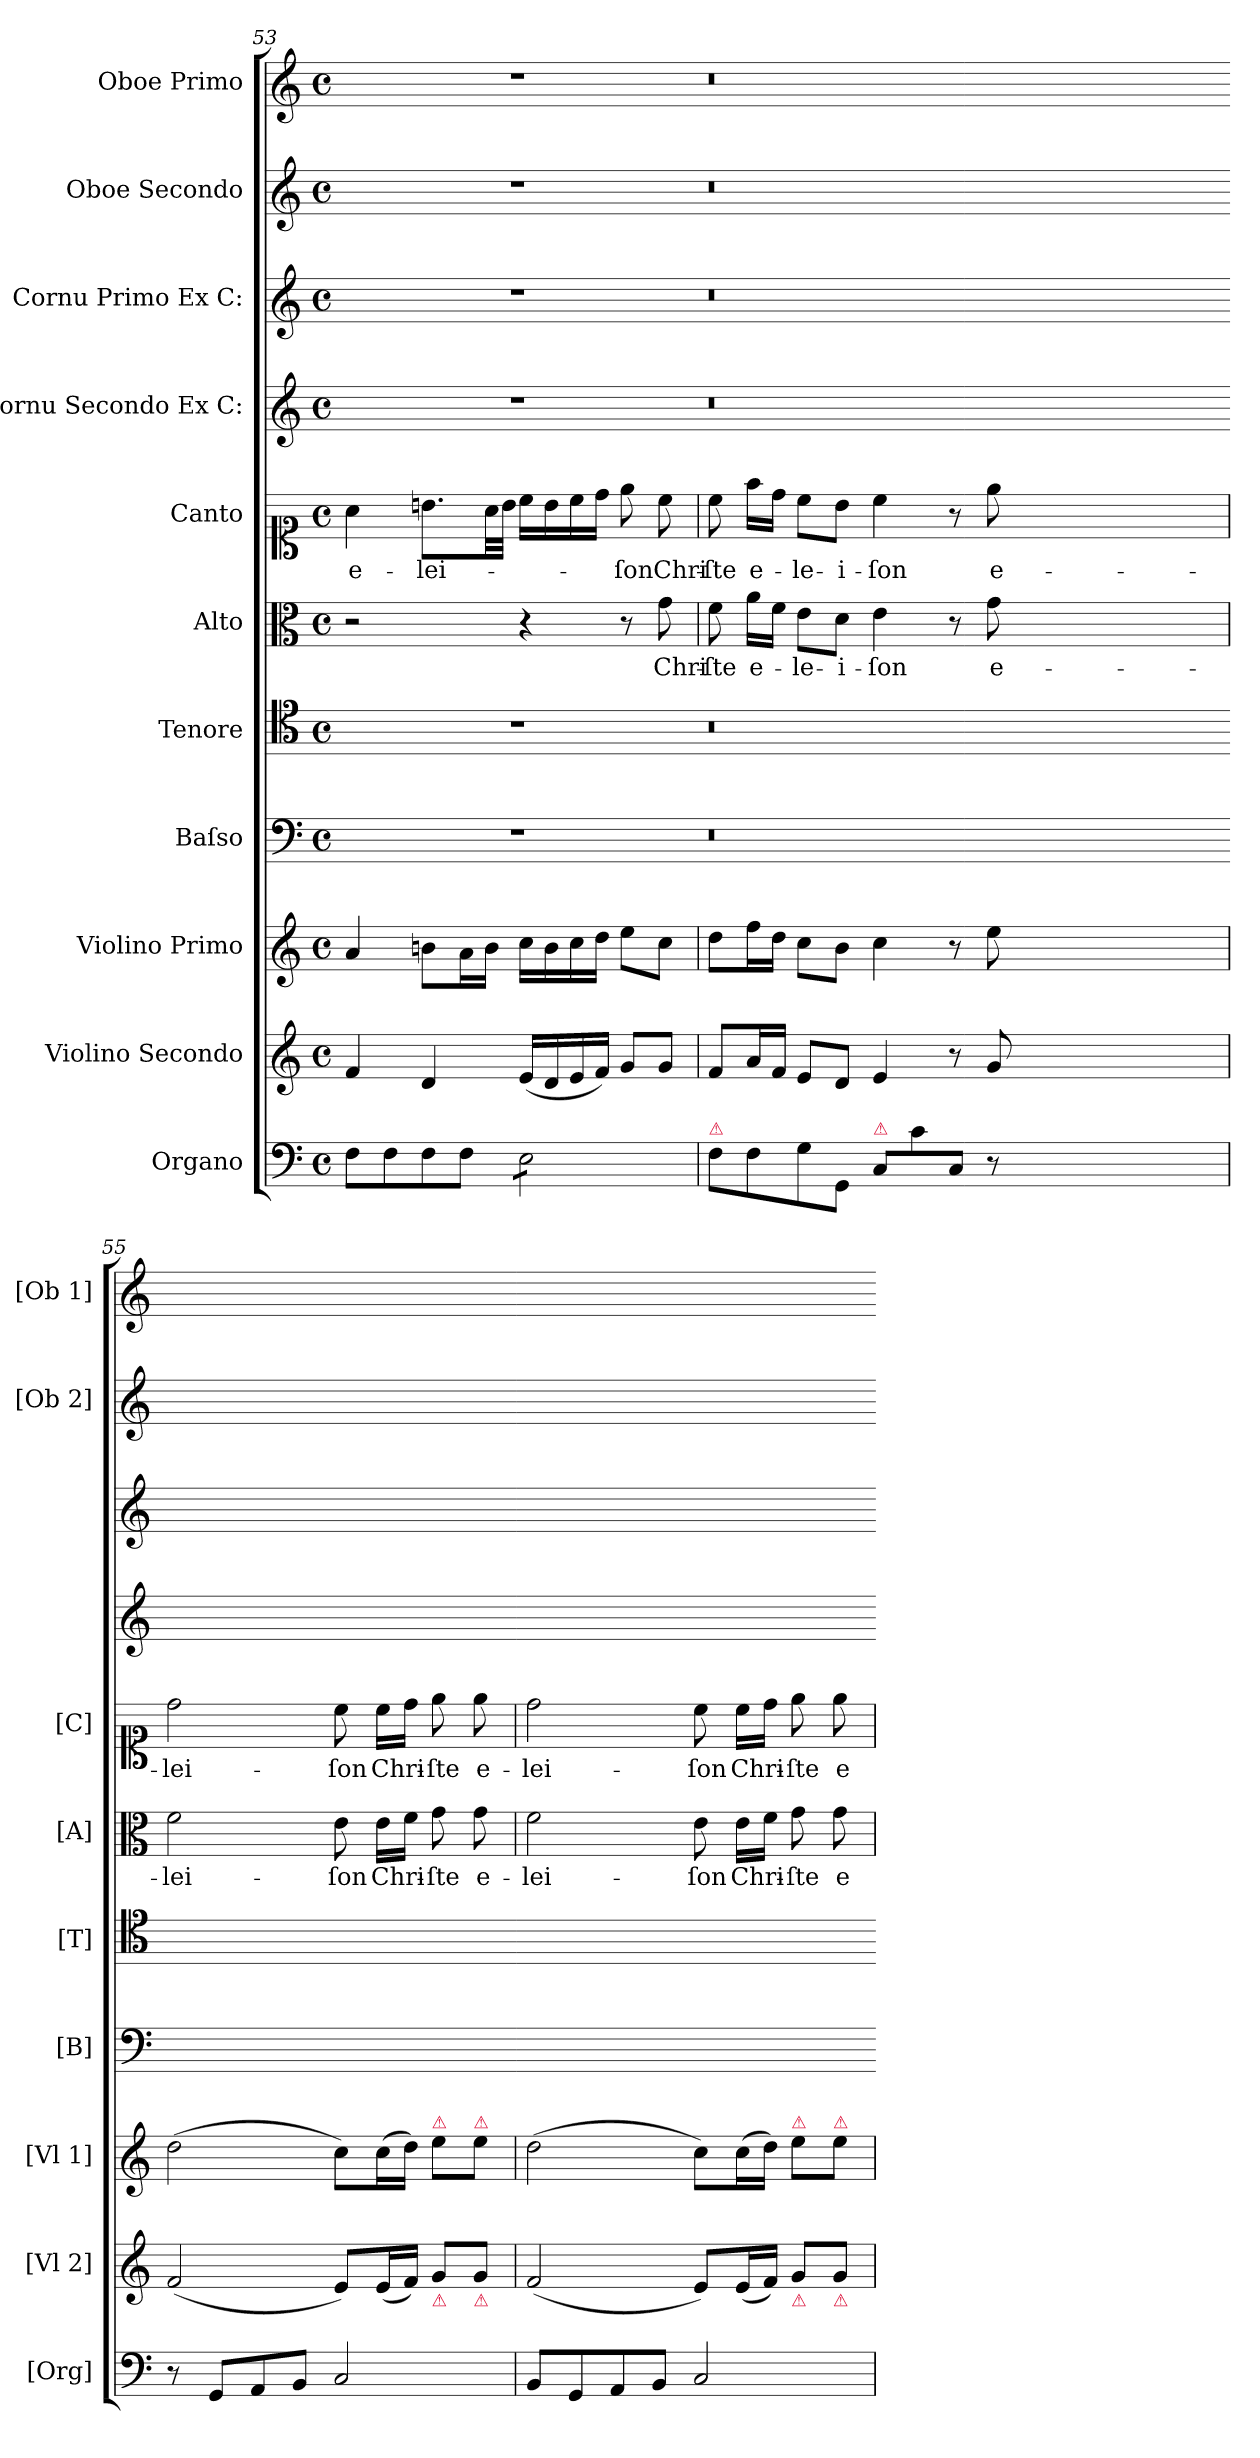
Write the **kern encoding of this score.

**kern	**kern	**kern	**kern	**kern	**kern	**text	**kern	**text	**kern	**kern	**kern	**kern
*part11	*part10	*part9	*part8	*part7	*part6	*part6	*part5	*part5	*part4	*part3	*part2	*part1
*staff11	*staff10	*staff9	*staff8	*staff7	*staff6	*staff6	*staff5	*staff5	*staff4	*staff3	*staff2	*staff1
*I"Organo	*I"Violino Secondo	*I"Violino Primo	*I"Baſso	*I"Tenore	*I"Alto	*	*I"Canto	*	*I"Cornu Secondo Ex C:	*I"Cornu Primo Ex C:	*I"Oboe Secondo	*I"Oboe Primo
*I'[Org]	*I'[Vl 2]	*I'[Vl 1]	*I'[B]	*I'[T]	*I'[A]	*	*I'[C]	*	*	*	*I'[Ob 2]	*I'[Ob 1]
*clefF4	*clefG2	*clefG2	*clefF4	*clefC4	*clefC3	*	*clefC1	*	*clefG2	*clefG2	*clefG2	*clefG2
*k[]	*k[]	*k[]	*k[]	*k[]	*k[]	*	*k[]	*	*k[]	*k[]	*k[]	*k[]
*C:	*C:	*C:	*C:	*C:	*C:	*	*C:	*	*C:	*C:	*C:	*C:
*M4/4	*M4/4	*M4/4	*M4/4	*M4/4	*M4/4	*	*M4/4	*	*M4/4	*M4/4	*M4/4	*M4/4
*met(c)	*met(c)	*met(c)	*met(c)	*met(c)	*met(c)	*	*met(c)	*	*met(c)	*met(c)	*met(c)	*met(c)
=53	=53	=53	=53	=53	=53	=53	=53	=53	=53	=53	=53	=53
!	!	!	!	!	!	!	!	!LO:LY:i	!	!	!	!
8F\L	4f/	4a/	1r	1r	2r	.	4a\	e-	1r	1r	1r	1r
8F\	.	.	.	.	.	.	.	.	.	.	.	.
!	!	!	!	!	!	!	!	!LO:LY:i	!	!	!	!
8F\	4d/	8bn\L	.	.	.	.	8.bn\L	-lei-	.	.	.	.
8F\J	.	16a\L	.	.	.	.	.	.	.	.	.	.
.	.	16b\JJ	.	.	.	.	32a\LL	.	.	.	.	.
.	.	.	.	.	.	.	32b\JJJ	.	.	.	.	.
*tremolo	*	*	*	*	*	*	*	*	*	*	*	*
8E\L	(<16e/LL	16cc\LL	.	.	4r	.	16cc\LL	.	.	.	.	.
.	16d/	16b\	.	.	.	.	16b\	.	.	.	.	.
8E\	16e/	16cc\	.	.	.	.	16cc\	.	.	.	.	.
.	16f/JJ)	16dd\JJ	.	.	.	.	16dd\JJ	.	.	.	.	.
!	!	!	!	!	!	!	!	!LO:LY:i	!	!	!	!
8E\	8g/L	8ee\L	.	.	8r	.	8ee\	-ſon	.	.	.	.
8E\J	8g/J	8cc\J	.	.	8g\	Chri-	8cc\	Chri-	.	.	.	.
*Xtremolo	*	*	*	*	*	*	*	*	*	*	*	*
=54	=54	=54	=54-	=54-	=54	=54-	=54	=54-	=54-	=54-	=54-	=54-
!LO:TX:a:color=crimson:t=⚠	!	!	!	!	!	!	!	!	!	!	!	!
8F\L	8f/L	8dd\L	0.r	0.r	8f\	-ſte	8cc\	-ſte	0.r	0.r	0.r	0.r
8F\	16a/L	16ff\L	.	.	16a\LL	e-	16ff\LL	e-	.	.	.	.
.	16f/JJ	16dd\JJ	.	.	16f\JJ	.	16dd\JJ	.	.	.	.	.
8G\	8e/L	8cc\L	.	.	8e\L	-le-	8cc\L	-le-	.	.	.	.
8GG/J	8d/J	8b\J	.	.	8d\J	-i-	8b\J	-i-	.	.	.	.
!LO:TX:a:color=crimson:t=⚠	!	!	!	!	!	!	!	!	!	!	!	!
8C/L	4e/	4cc\	.	.	4e\	-ſon	4cc\	-ſon	.	.	.	.
8c\	.	.	.	.	.	.	.	.	.	.	.	.
8C/J	8r	8r	.	.	8r	.	8r	.	.	.	.	.
!	!	!	!	!	!	!LO:LY:i	!	!	!	!	!	!
8r	8g/	8ee\	.	.	8g\	e-	8ee\	e-	.	.	.	.
0ryy	0ryy	0ryy	.	.	0ryy	.	0ryy	.	.	.	.	.
=55	=55	=55	=55-	=55-	=55	=55-	=55	=55-	=55-	=55-	=55-	=55-
!	!	!	!	!	!	!LO:LY:i	!	!	!	!	!	!
8r	(<2f/	(>2dd\	1ryy	1ryy	2f\	-lei-	2dd\	-lei-	1ryy	1ryy	1ryy	1ryy
8GG/L	.	.	.	.	.	.	.	.	.	.	.	.
8AA/	.	.	.	.	.	.	.	.	.	.	.	.
8BB/J	.	.	.	.	.	.	.	.	.	.	.	.
!	!	!	!	!	!	!LO:LY:i	!	!	!	!	!	!
2C/	8e/L)	8cc\L)	.	.	8e\	-ſon	8cc\	-ſon	.	.	.	.
.	(<16e/L	(>16cc\L	.	.	16e\LL	Chri-	16cc\LL	Chri-	.	.	.	.
.	16f/JJ)	16dd\JJ)	.	.	16f\JJ	.	16dd\JJ	.	.	.	.	.
!	!	!LO:TX:a:color=crimson:t=⚠	!	!	!	!	!	!	!	!	!	!
!	!LO:TX:b:color=crimson:t=⚠	!	!	!	!	!	!	!	!	!	!	!
.	8g/L	8ee\L	.	.	8g\	-ſte	8ee\	-ſte	.	.	.	.
!	!	!LO:TX:a:color=crimson:t=⚠	!	!	!	!	!	!	!	!	!	!
!	!LO:TX:b:color=crimson:t=⚠	!	!	!	!	!	!	!	!	!	!	!
.	8g/J	8ee\J	.	.	8g\	e-	8ee\	e-	.	.	.	.
=56	=56	=56	=56-	=56-	=56	=56-	=56	=56-	=56-	=56-	=56-	=56-
8BB/L	(<2f/	(>2dd\	1ryy	1ryy	2f\	-lei-	2dd\	-lei-	1ryy	1ryy	1ryy	1ryy
8GG/	.	.	.	.	.	.	.	.	.	.	.	.
8AA/	.	.	.	.	.	.	.	.	.	.	.	.
8BB/J	.	.	.	.	.	.	.	.	.	.	.	.
2C/	8e/L)	8cc\L)	.	.	8e\	-ſon	8cc\	-ſon	.	.	.	.
.	(<16e/L	(>16cc\L	.	.	16e\LL	Chri-	16cc\LL	Chri-	.	.	.	.
.	16f/JJ)	16dd\JJ)	.	.	16f\JJ	.	16dd\JJ	.	.	.	.	.
!	!	!LO:TX:a:color=crimson:t=⚠	!	!	!	!	!	!	!	!	!	!
!	!LO:TX:b:color=crimson:t=⚠	!	!	!	!	!	!	!	!	!	!	!
.	8g/L	8ee\L	.	.	8g\	-ſte	8ee\	-ſte	.	.	.	.
!	!	!LO:TX:a:color=crimson:t=⚠	!	!	!	!	!	!	!	!	!	!
!	!LO:TX:b:color=crimson:t=⚠	!	!	!	!	!	!	!	!	!	!	!
.	8g/J	8ee\J	.	.	8g\	e-	8ee\	e-	.	.	.	.
=	=	=	=-	=-	=	=-	=	=-	=-	=-	=-	=-
*-	*-	*-	*-	*-	*-	*-	*-	*-	*-	*-	*-	*-
